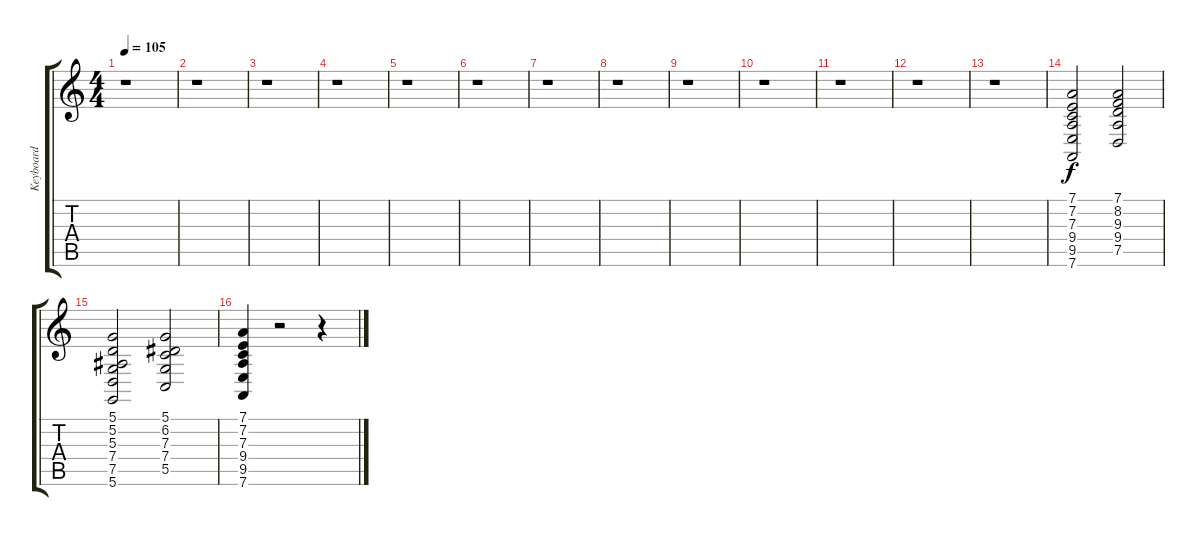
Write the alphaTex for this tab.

\track ("Keyboard" "Keyboard") {instrument choiraahs}
\staff {score tabs}
\tuning (D4 A3 F3 C3 G2 D2) {hide}
\ts (4 4)
\tempo 105
\clef g2
\ks c
r.1{dy f} |
r.1 |
r.1 |
r.1 |
r.1 |
r.1 |
r.1 |
r.1 |
r.1 |
r.1 |
r.1 |
r.1 |
r.1 |
(7.1 7.2 7.3 9.4 9.5 7.6).2{instrument choiraahs} (7.1 8.2 9.3 9.4 7.5).2 |
(5.1 5.2 5.3 7.4 7.5 5.6).2 (5.1 6.2 7.3 7.4 5.5).2 |
(7.1 7.2 7.3 9.4 9.5 7.6).4 r.2 r.4
